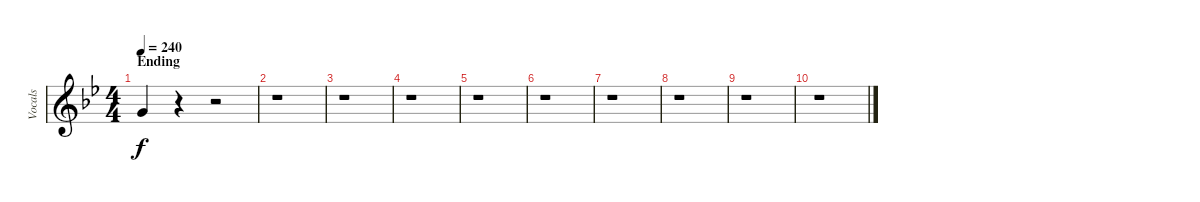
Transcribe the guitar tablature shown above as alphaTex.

\track ("Vocals" "Vocals") {instrument cello}
\staff {score}
\tuning (E4 B3 G3 D3 A2 E2 B1) {hide}
\ts (4 4)
\section ("" "Ending")
\tempo 240
\clef g2
\ks bb
3.1.4{dy f} r.4 r.2 |
r.1 |
r.1 |
r.1 |
r.1 |
r.1 |
r.1 |
r.1 |
r.1 |
r.1
